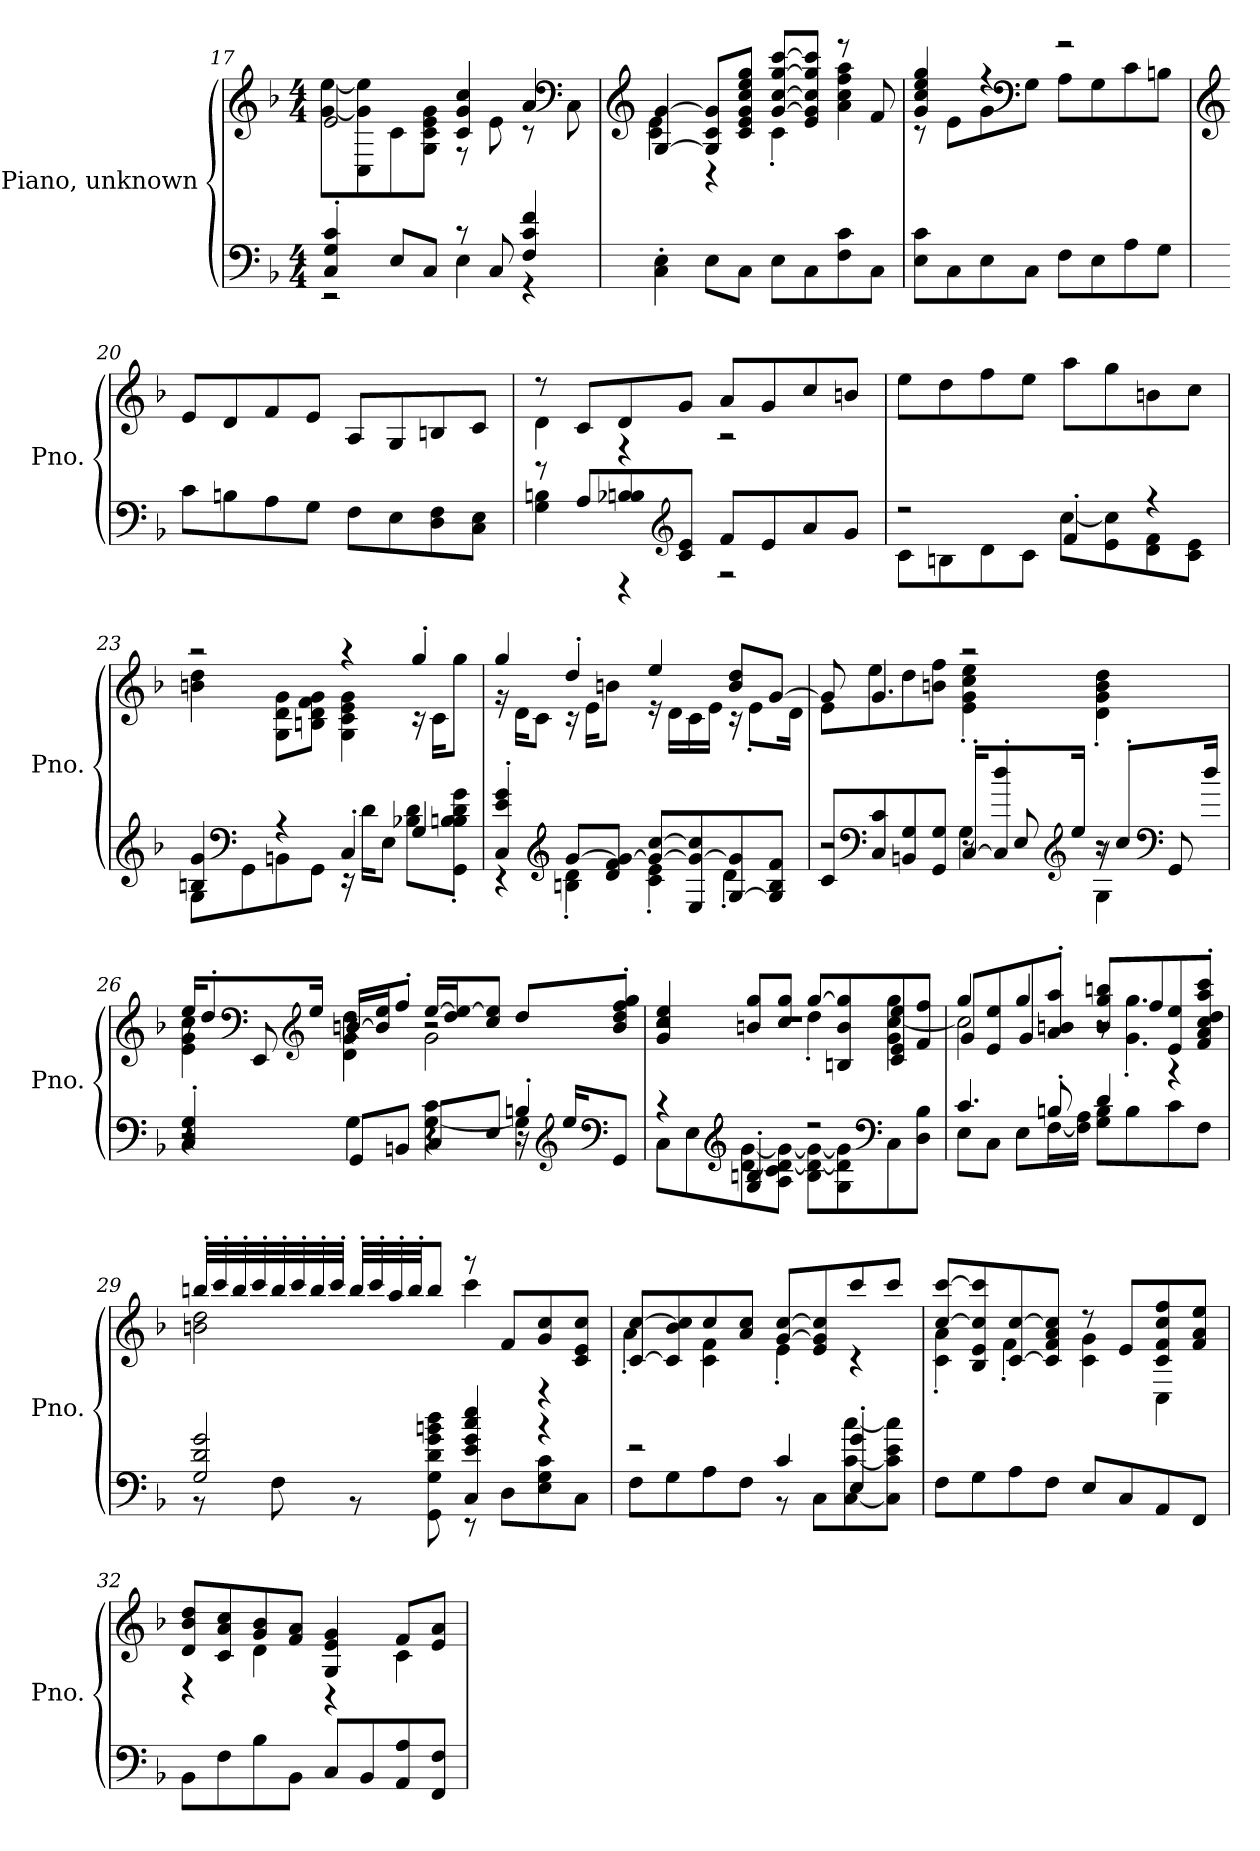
**kern	**kern
*part1	*part1
*staff2	*staff1
*I"Piano, unknown	*
*I'Pno.	*
*clefF4	*clefG2
*k[b-]	*k[b-]
*M4/4	*M4/4
=17	=17
*^	*^
4C/' 4G/' 4c/'	2r	2e/	[8g\ [8ee\L
.	.	.	8C\ 8g\] 8ee\]
8E/L	.	.	8c\
8C/J	.	.	8G\ 8c\ 8e\ 8g\J
8r	4E\	4c/ 4g/ 4cc/	8r
8C/	.	.	8e\
4F/ 4c/ 4f/	4r	4a/	8r
*	*	*clefF4	*
.	.	.	8C\
*v	*v	*	*
=18	=18	=18
*	*clefG2	*
4C\' 4E\'	[4G/ [4g/	4c\ 4e\
8E\L	8G/] 8c/ 8g/]L	4r
8C\J	8c/ 8e/ 8g/ 8cc/ 8ee/ 8gg/J	.
8E\L	[8g/ [8cc/ [8gg/ [8ccc/L	4c'\
8C\	8e/ 8g/] 8cc/] 8gg/] 8ccc/]J	.
8F\ 8c\	8r	4a\ 4cc\ 4ff\ 4aa\
8C\J	8f/	.
!!LO:PB:g=z	!!
=19	=19	=19
8E\ 8c\L	4g/ 4cc/ 4ee/ 4gg/	8r
8C\	.	8e\L
8E\	4r	8g\
*	*clefF4	*
8C\J	.	8G\J
8F\L	2r	8A\L
8E\	.	8G\
8A\	.	8c\
8G\J	.	8Bn\J
*	*v	*v
=20	=20
*	*clefG2
8c\L	8e/L
8Bn\	8d/
8A\	8f/
8G\J	8e/J
8F\L	8A/L
8E\	8G/
8D\ 8F\	8Bn/
8C\ 8E\J	8c/J
=21	=21
*^	*^
8r	4G\ 4Bn\	8r	4d\
8A/L	.	8c/L	.
8B-X/ 8Bn/	4r	8d/	4r
*clefG2	*	*	*
8c/ 8e/J	.	8g/J	.
8f/L	2r	8a/L	2r
8e/	.	8g/	.
8a/	.	8cc/	.
8g/J	.	8bn/J	.
*	*	*v	*v
!!LO:LB:g=z
=22	=22	=22
2r	8c\L	8ee\L
.	8Bn\	8dd\
.	8d\	8ff\
.	8c\J	8ee\J
4f'/	[8cc\L	8aa\L
.	8e\ 8cc\]	8gg\
4r	8d\ 8f\	8bn\
.	8c\ 8e\J	8cc\J
=23	=23	=23
*	*	*^
4Bn/ 4g/	8G\L	2r	4bn\ 4dd\
*clefF4	*	*	*
.	8GG\	.	.
4r	8BBn\	.	8G\ 8d\ 8g\L
.	8GG\J	.	8Bn\ 8d\ 8f\ 8g\J
4C'/	16r	4r	4G\ 4c\ 4e\ 4g\
.	16d\KL	.	.
.	8E\J	.	.
4G/	8B-X\ 8d\L	4gg'/	16r
.	.	.	16c\KL
.	8GG\' 8B-\' 8Bn\' 8d\' 8g\'J	.	8gg\J
=24	=24	=24	=24
4C/' 4e/' 4g/'	4r	4gg/	16r
.	.	.	16d\KL
.	.	.	8c\J
*clefG2	*	*	*
[8g/L	4Bn\' 4d\'	4dd'/	16r
.	.	.	16e\KL
8d/ 8f/ 8g/_J	.	.	8bn\J
8g/_ [8cc/L	4c\' 4e\'	4ee/	16r
.	.	.	16d\LL
8E/ 8g/_ 8cc/]	.	.	16c\
.	.	.	16e\JJ
[8G/ 8g/]	4d'\	8b/ 8dd/L	16r
.	.	.	8e'\L
8G/] 8B/ 8f/J	.	[8g/J	.
.	.	.	16d\Jk
!!LO:LB:g=z	!!
=25	=25	=25	=25
*	*^	*	*
8c/L	2r	2r	8g/]	8e\L
*clefF4	*	*	*	*
8C/ 8c/	.	.	4.g/	8ee\
8BBn/ 8G/	.	.	.	8dd\
8GG/ 8G/J	.	.	.	8bn\ 8ff\J
[16C'/KL	4G\	8r	2r	4e\' 4g\' 4cc\' 4ee\'
8C/]' 8dd/'	.	.	.	.
.	.	8E/	.	.
*clefG2	*	*	*	*
16ee/Jk	.	.	.	.
16r	4G\	8r	.	4d\' 4g\' 4b\' 4dd\'
8cc'/L	.	.	.	.
*clefF4	*	*	*	*
.	.	8GG/	.	.
16dd/Jk	.	.	.	.
=26	=26	=26	=26	=26
*	*	*	*	*^
2r	4r	4C/' 4G/'	16ee/KL	4e\ 4g\ 4cc\	8r
.	.	.	8dd'/	.	.
*	*	*	*clefF4	*	*
.	.	.	.	.	8EE/
*	*	*	*clefG2	*	*
.	.	.	16ee/Jk	.	.
.	4G\	8GG/L	[16bn/LL	4d\ 4g\ 4dd\	4r
.	.	.	16b/] 16ee/J	.	.
.	.	8BBn/J	8ff'/J	.	.
4r	[4G\ 4c\	8C/L	[16ee/LL	2g\	2r
.	.	.	16dd/ 16ee/_J	.	.
.	.	8E/J	8cc/ 8ee/]J	.	.
4Bn'/	4G\]	16r	8dd/L	.	.
*clefG2	*	*	*	*	*
.	.	16ee/KL	.	.	.
*clefF4	*	*	*	*	*
.	.	8GG/J	8b/' 8dd/' 8ff/' 8gg/'J	.	.
*	*v	*v	*	*	*
!!LO:LB:g=z	!!	!!
=27	=27	=27	=27	=27
4r	8C\L	1r	2r	4g/ 4cc/ 4ee/
.	8E\	.	.	.
*clefG2	*	*	*	*
4G/' 4Bn/'	[8d\ [8g\	.	.	8bn/ 8gg/L
.	8A\ 8c\ 8d\_ 8g\_J	.	.	8cc/ 8gg/J
2r	8B\ 8d\_ 8g\_L	.	4dd'\	[8gg/L
.	8G\ 8d\] 8g\]	.	.	8Bn/ 8b/ 8gg/]
*clefF4	*	*	*	*
.	8C\	.	4g\ [4cc\ 4gg\	8c/ 8e/ 8ee/
.	8D\ 8B\J	.	.	8f/ 8ff/J
=28	=28	=28	=28	=28
4.c/	8E\L	4gg/	2cc\]	8g/L
.	8C\J	.	.	8e/ 8ee/
.	8E\L	4gg/	.	8g/
8Bn'/	[16F\L	.	.	8a/' 8bn/' 8aa/'J
.	16F\] 16A\JJ	.	.	.
4d/	8G\ 8B\L	2r	8r	8b/ 8gg/ 8bbn/L
.	8B\	.	4.g\' 4.gg\'	8ff/
4r	8c\	.	.	8e/ 8ee/
.	8F\J	.	.	8f/' 8a/' 8cc/' 8dd/' 8aa/' 8ccc/'J
*	*	*	*v	*v
!!LO:LB:g=z
=29	=29	=29	=29
2G/ 2d/ 2g/	8r	32bbn'/LLL	2bn\ 2dd\
.	.	32ccc'/	.
.	.	32bb'/	.
.	.	32ccc'/	.
.	8F\	32bb'/	.
.	.	32ccc'/	.
.	.	32bb'/	.
.	.	32ccc'/JJJ	.
.	8r	32bb'/LLL	.
.	.	32ccc'/	.
.	.	32aa'/	.
.	.	32bb'/JJ	.
.	8GG\ 8G\ 8d\ 8g\ 8bn\ 8dd\	8bb/J	.
4C/ 4e/ 4g/ 4cc/ 4ee/	8r	8r	4ccc\
.	8D\L	8f/L	.
4r	8E\ 8G\ 8c\	8g/ 8cc/	4r
.	8C\J	8c/ 8e/ 8cc/J	.
=30	=30	=30	=30
2r	8F\L	[8c/ [8cc/L	4a'\
.	8G\	8c/] 8b-/ 8cc/]	.
.	8A\	8cc/	4c\ 4f\
.	8F\J	8a/ 8cc/J	.
4c/	8r	[8g/ [8cc/L	4e'\
.	8C\L	8e/ 8g/] 8cc/]	.
4E/' 4g/'	[8C\ [8c\ [8cc\	8ccc/	4r
.	8C\] 8c\] 8e\ 8cc\]J	8ccc/J	.
*v	*v	*	*
!!LO:LB:g=z	!!
=31	=31	=31
8F\L	[8cc/ [8ccc/L	4c\' 4a\'
8G\	8B-/ 8e/ 8cc/] 8ccc/]	.
8A\	[8c/ [8cc/	4f'\
8F\J	8c/] 8f/ 8a/ 8cc/]J	.
8E/L	8r	4c\ 4g\
8C/	8e/L	.
8AA/	8c/ 8f/ 8cc/ 8ff/	4C\
8FF/J	8f/ 8a/ 8ee/J	.
=32	=32	=32
8BB-\L	8d/ 8b-/ 8dd/L	4r
8F\	8c/ 8a/ 8cc/	.
8B-\	8g/ 8b-/	4d\
8BB-\J	8f/ 8a/J	.
8C/L	4G/ 4e/ 4g/	4r
8BB-/	.	.
8AA/ 8A/	8f/L	4c\
8FF/ 8F/J	8e/ 8a/J	.
*	*v	*v
=	=
*-	*-
